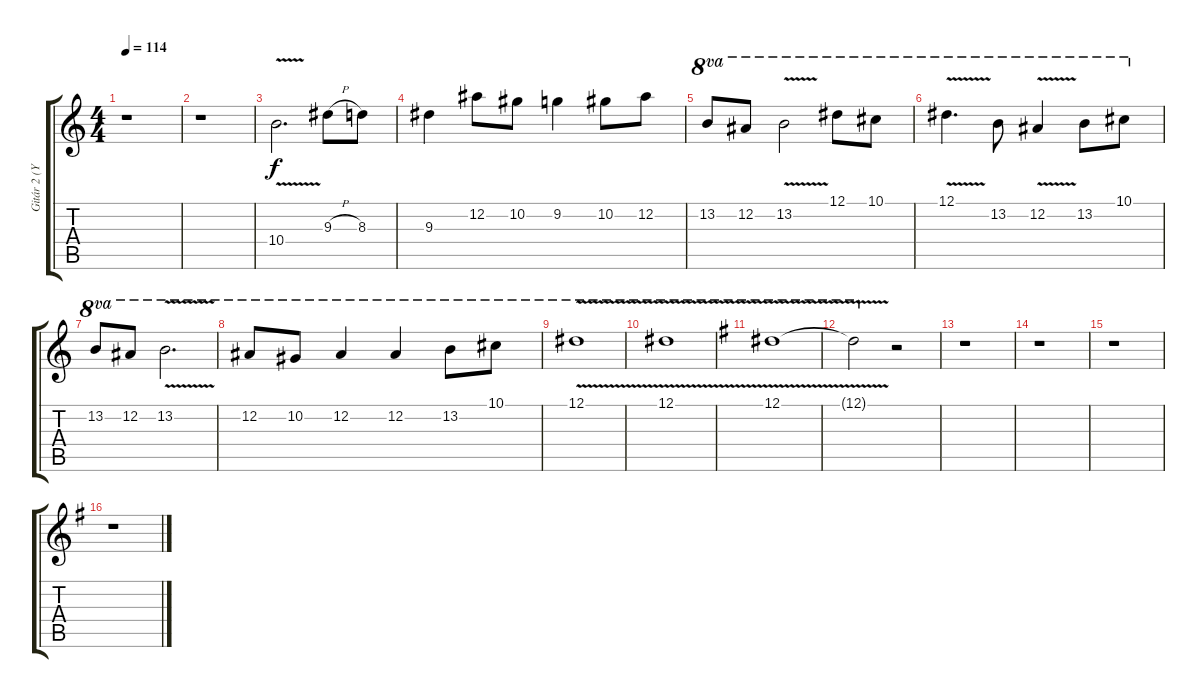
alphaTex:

\track ("Gitár 2 (Yngwie Malmsteen)" "Gitár 2 (Y") {instrument distortionguitar}
\staff {score tabs}
\tuning (Eb4 Bb3 Gb3 Db3 Ab2 Eb2) {hide}
\ts (4 4)
\tempo 114
\clef g2
\ks c
r.1{dy f} |
r.1 |
10.4{v}.2{d} 9.3{h}.8 8.3.8 |
9.3.4 12.2.8 10.2.8 9.2.4 10.2.8 12.2.8 |
13.2.8{ot 8va} 12.2.8{ot 8va} 13.2{v}.2{ot 8va} 12.1.8{ot 8va} 10.1.8{ot 8va} |
12.1{v}.4{d ot 8va} 13.2.8{ot 8va} 12.2{v}.4{ot 8va} 13.2.8{ot 8va} 10.1.8{ot 8va} |
13.2.8{ot 8va} 12.2.8{ot 8va} 13.2{v}.2{d ot 8va} |
12.2.8{ot 8va} 10.2.8{ot 8va} 12.2.4{ot 8va} 12.2.4{ot 8va} 13.2.8{ot 8va} 10.1.8{ot 8va} |
12.1{v}.1{ot 8va} |
12.1{v}.1{ot 8va} |
\ks g
12.1{v}.1{ot 8va} |
12.1{t}.2{ot 8va} r.2 |
r.1 |
r.1 |
r.1 |
r.1
